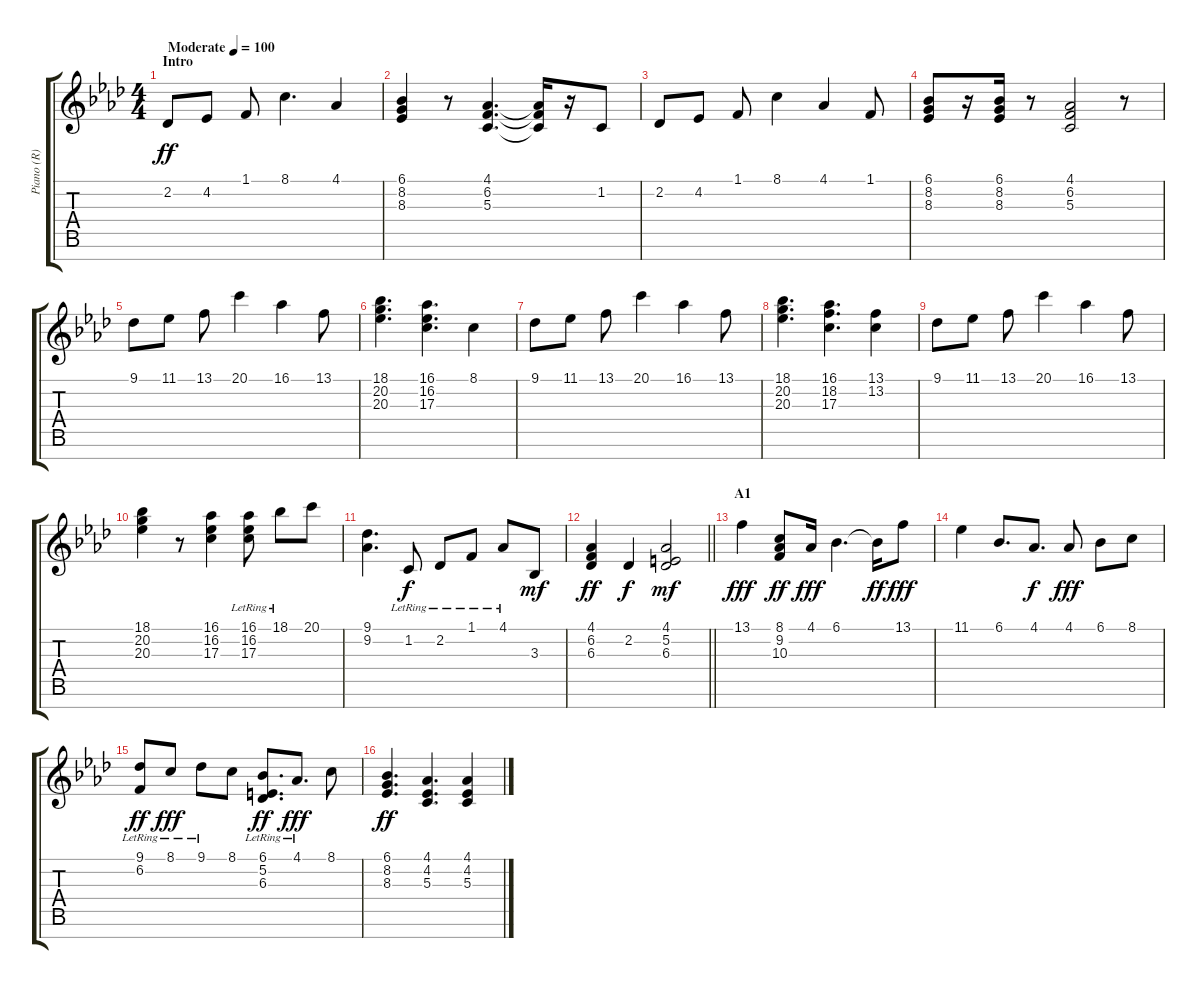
\track ("Piano (R)" "Piano (R)") {instrument acousticgrandpiano}
\staff {score tabs}
\tuning (E4 B3 G3 D3 A2 E2 B1) {hide}
\ts (4 4)
\section ("" "Intro")
\tempo (100 "Moderate")
\clef g2
\ks ab
2.2.8{dy ff instrument acousticgrandpiano} 4.2.8 1.1.8 8.1.4{d} 4.1.4 |
(6.1 8.2 8.3).4 r.8 (4.1 6.2 5.3).4{d} (4.1{t} 6.2{t} 5.3{t}).16 r.16 1.2.8 |
2.2.8 4.2.8 1.1.8 8.1.4 4.1.4 1.1.8 |
(6.1 8.2 8.3).8 r.16 (6.1 8.2 8.3).16 r.8 (4.1 6.2 5.3).2 r.8 |
9.1.8 11.1.8 13.1.8 20.1.4 16.1.4 13.1.8 |
(18.1 20.2 20.3).4{d} (16.1 16.2 17.3).4{d} 8.1.4 |
9.1.8 11.1.8 13.1.8 20.1.4 16.1.4 13.1.8 |
(18.1 20.2 20.3).4{d} (16.1 18.2 17.3).4{d} (13.1 13.2).4 |
9.1.8 11.1.8 13.1.8 20.1.4 16.1.4 13.1.8 |
(18.1 20.2 20.3).4 r.8 (16.1 16.2 17.3).4 (16.1{lr} 16.2{lr} 17.3{lr}).8 18.1{lr}.8 20.1.8 |
(9.1 9.2).4{d} 1.2{lr}.8{dy f} 2.2{lr}.8 1.1{lr}.8 4.1{lr}.8 3.3.8{dy mf} |
\barLineRight lightlight
(4.1 6.2 6.3).4{dy ff} 2.2.4{dy f} (4.1 5.2 6.3).2{dy mf} |
\section ("" "A1")
13.1.4{dy fff} (8.1 9.2 10.3).8{dy ff} 4.1.16{dy fff} 6.1.4{d} 6.1{t}.16{dy ff} 13.1.8{dy fff} |
11.1.4 6.1.8{d} 4.1.8{d dy f} 4.1.8{dy fff} 6.1.8 8.1.8 |
(9.1{lr} 6.2{lr}).8{dy ff} 8.1{lr}.8{dy fff} 9.1{lr}.8 8.1.8 (6.1{lr} 5.2{lr} 6.3{lr}).8{d dy ff} 4.1{lr}.8{d dy fff} 8.1.8 |
(6.1 8.2 8.3).4{d dy ff} (4.1 4.2 5.3).4{d} (4.1 4.2 5.3).4
